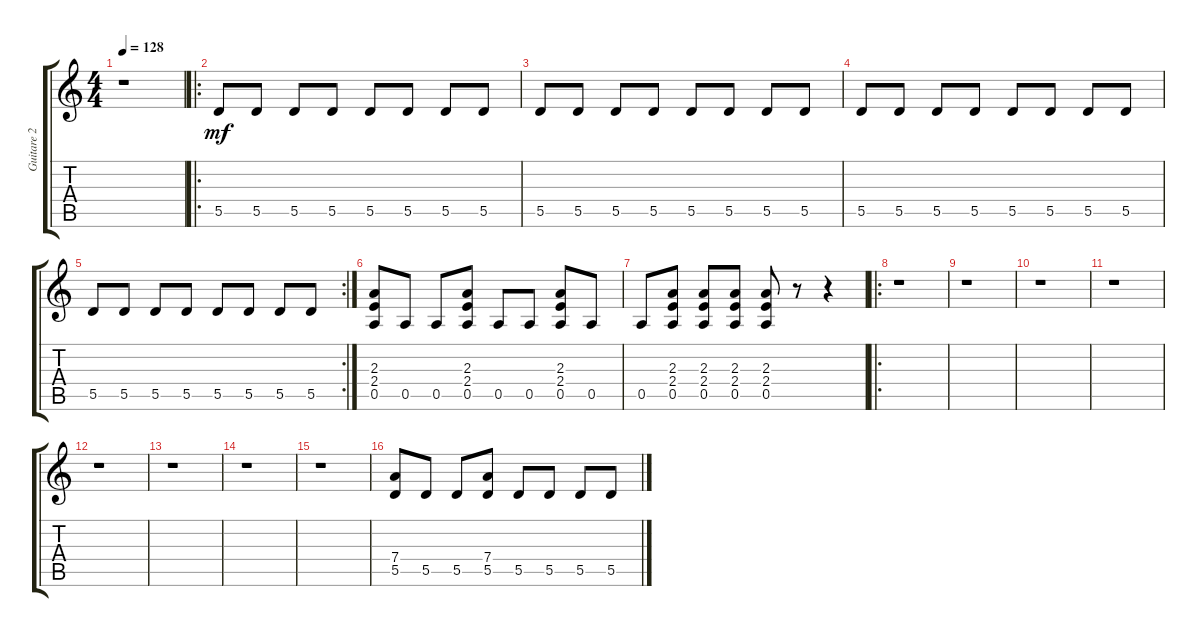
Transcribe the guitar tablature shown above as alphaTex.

\track ("Guitare 2" "Guitare 2") {instrument electricguitarmuted}
\staff {score tabs}
\tuning (E4 B3 G3 D3 A2 E2) {hide}
\ts (4 4)
\tempo 128
\clef g2
\ks c
r.1{dy mf instrument electricguitarmuted} |
\ro
5.5.8 5.5.8 5.5.8 5.5.8 5.5.8 5.5.8 5.5.8 5.5.8 |
5.5.8 5.5.8 5.5.8 5.5.8 5.5.8 5.5.8 5.5.8 5.5.8 |
5.5.8 5.5.8 5.5.8 5.5.8 5.5.8 5.5.8 5.5.8 5.5.8 |
\rc 2
5.5.8 5.5.8 5.5.8 5.5.8 5.5.8 5.5.8 5.5.8 5.5.8 |
(2.3 2.4 0.5).8 0.5.8 0.5.8 (2.3 2.4 0.5).8 0.5.8 0.5.8 (2.3 2.4 0.5).8 0.5.8 |
0.5.8 (2.3 2.4 0.5).8 (2.3 2.4 0.5).8 (2.3 2.4 0.5).8 (2.3 2.4 0.5).8 r.8 r.4 |
\ro
r.1 |
r.1 |
r.1 |
r.1 |
r.1 |
r.1 |
r.1 |
r.1 |
(7.4 5.5).8 5.5.8 5.5.8 (7.4 5.5).8 5.5.8 5.5.8 5.5.8 5.5.8
